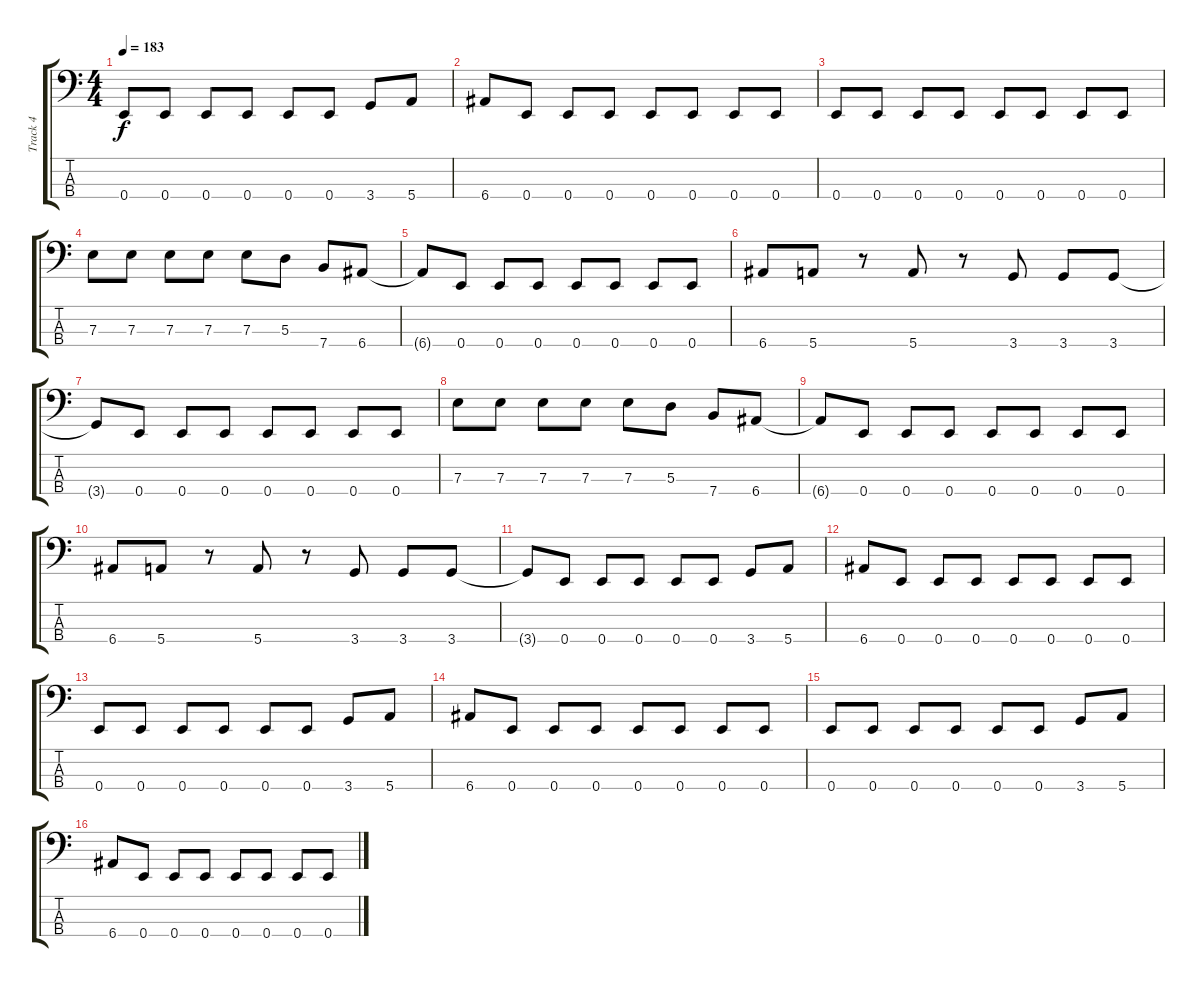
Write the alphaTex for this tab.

\track ("Track 4" "Track 4") {instrument electricbassfinger}
\staff {score tabs}
\tuning (G2 D2 A1 E1) {hide}
\ts (4 4)
\tempo 183
\clef f4
\ks c
0.4.8{dy f} 0.4.8 0.4.8 0.4.8 0.4.8 0.4.8 3.4.8 5.4.8 |
6.4.8 0.4.8 0.4.8 0.4.8 0.4.8 0.4.8 0.4.8 0.4.8 |
0.4.8 0.4.8 0.4.8 0.4.8 0.4.8 0.4.8 0.4.8 0.4.8 |
7.3.8 7.3.8 7.3.8 7.3.8 7.3.8 5.3.8 7.4.8 6.4.8 |
6.4{t}.8 0.4.8 0.4.8 0.4.8 0.4.8 0.4.8 0.4.8 0.4.8 |
6.4.8 5.4.8 r.8 5.4.8 r.8 3.4.8 3.4.8 3.4.8 |
3.4{t}.8 0.4.8 0.4.8 0.4.8 0.4.8 0.4.8 0.4.8 0.4.8 |
7.3.8 7.3.8 7.3.8 7.3.8 7.3.8 5.3.8 7.4.8 6.4.8 |
6.4{t}.8 0.4.8 0.4.8 0.4.8 0.4.8 0.4.8 0.4.8 0.4.8 |
6.4.8 5.4.8 r.8 5.4.8 r.8 3.4.8 3.4.8 3.4.8 |
3.4{t}.8 0.4.8 0.4.8 0.4.8 0.4.8 0.4.8 3.4.8 5.4.8 |
6.4.8 0.4.8 0.4.8 0.4.8 0.4.8 0.4.8 0.4.8 0.4.8 |
0.4.8 0.4.8 0.4.8 0.4.8 0.4.8 0.4.8 3.4.8 5.4.8 |
6.4.8 0.4.8 0.4.8 0.4.8 0.4.8 0.4.8 0.4.8 0.4.8 |
0.4.8 0.4.8 0.4.8 0.4.8 0.4.8 0.4.8 3.4.8 5.4.8 |
6.4.8 0.4.8 0.4.8 0.4.8 0.4.8 0.4.8 0.4.8 0.4.8
